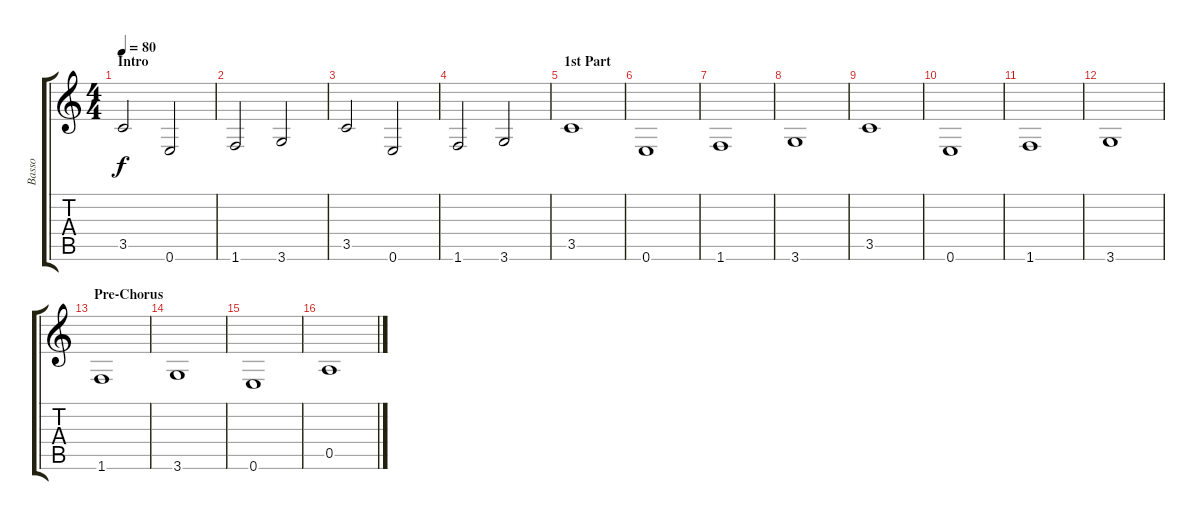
\track ("Basso" "Basso") {instrument acousticbass}
\staff {score tabs}
\tuning (E4 B3 G3 D3 A2 E2) {hide}
\ts (4 4)
\section ("" "Intro")
\tempo 80
\clef g2
\ks c
3.5.2{dy f instrument acousticbass} 0.6.2 |
1.6.2 3.6.2 |
3.5.2 0.6.2 |
1.6.2 3.6.2 |
\section ("" "1st Part")
3.5.1 |
0.6.1 |
1.6.1 |
3.6.1 |
3.5.1 |
0.6.1 |
1.6.1 |
3.6.1 |
\section ("" "Pre-Chorus")
1.6.1 |
3.6.1 |
0.6.1 |
0.5.1
